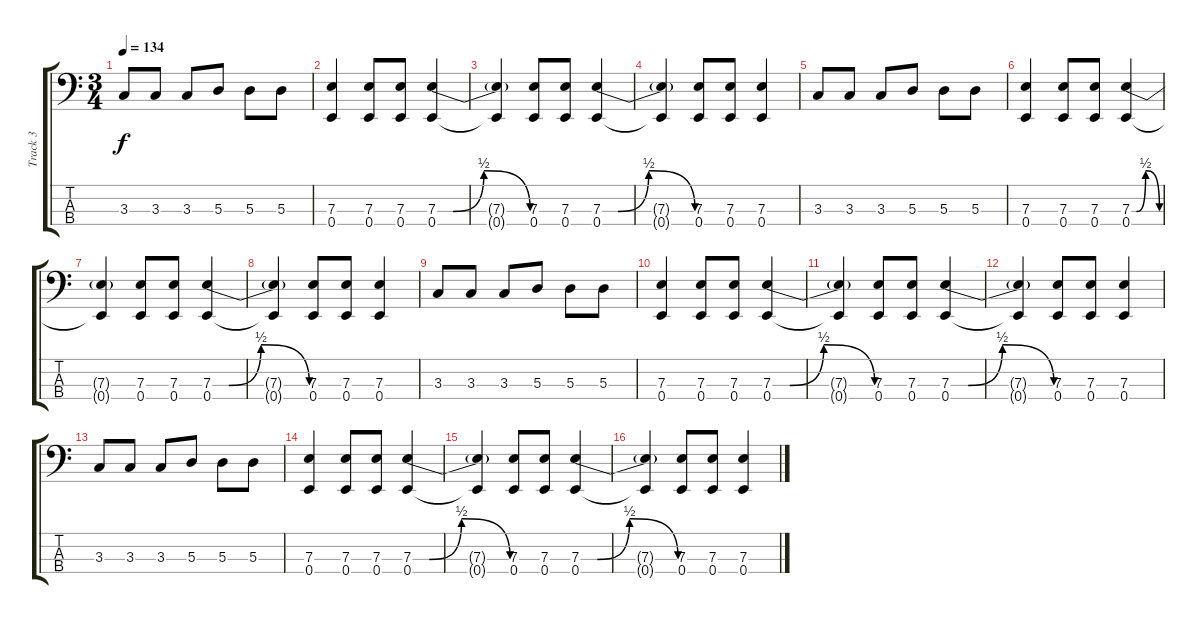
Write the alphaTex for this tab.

\track ("Track 3" "Track 3") {instrument electricbassfinger}
\staff {score tabs}
\tuning (G2 D2 A1 E1) {hide}
\ts (3 4)
\tempo 134
\clef f4
\ks c
3.3.8{dy f} 3.3.8 3.3.8 5.3.8 5.3.8 5.3.8 |
(7.3 0.4).4 (7.3 0.4).8 (7.3 0.4).8 (7.3{be (custom 0 0 10 0 30 2 60 0)} 0.4).4 |
(7.3{t} 0.4{t}).4 (7.3 0.4).8 (7.3 0.4).8 (7.3{be (custom 0 0 10 0 30 2 60 0)} 0.4).4 |
(7.3{t} 0.4{t}).4 (7.3 0.4).8 (7.3 0.4).8 (7.3 0.4).4 |
3.3.8 3.3.8 3.3.8 5.3.8 5.3.8 5.3.8 |
(7.3 0.4).4 (7.3 0.4).8 (7.3 0.4).8 (7.3{be (custom 0 0 10 0 30 2 60 0)} 0.4).4 |
(7.3{t} 0.4{t}).4 (7.3 0.4).8 (7.3 0.4).8 (7.3{be (custom 0 0 10 0 30 2 60 0)} 0.4).4 |
(7.3{t} 0.4{t}).4 (7.3 0.4).8 (7.3 0.4).8 (7.3 0.4).4 |
3.3.8 3.3.8 3.3.8 5.3.8 5.3.8 5.3.8 |
(7.3 0.4).4 (7.3 0.4).8 (7.3 0.4).8 (7.3{be (custom 0 0 10 0 30 2 60 0)} 0.4).4 |
(7.3{t} 0.4{t}).4 (7.3 0.4).8 (7.3 0.4).8 (7.3{be (custom 0 0 10 0 30 2 60 0)} 0.4).4 |
(7.3{t} 0.4{t}).4 (7.3 0.4).8 (7.3 0.4).8 (7.3 0.4).4 |
3.3.8 3.3.8 3.3.8 5.3.8 5.3.8 5.3.8 |
(7.3 0.4).4 (7.3 0.4).8 (7.3 0.4).8 (7.3{be (custom 0 0 10 0 30 2 60 0)} 0.4).4 |
(7.3{t} 0.4{t}).4 (7.3 0.4).8 (7.3 0.4).8 (7.3{be (custom 0 0 10 0 30 2 60 0)} 0.4).4 |
(7.3{t} 0.4{t}).4 (7.3 0.4).8 (7.3 0.4).8 (7.3 0.4).4
